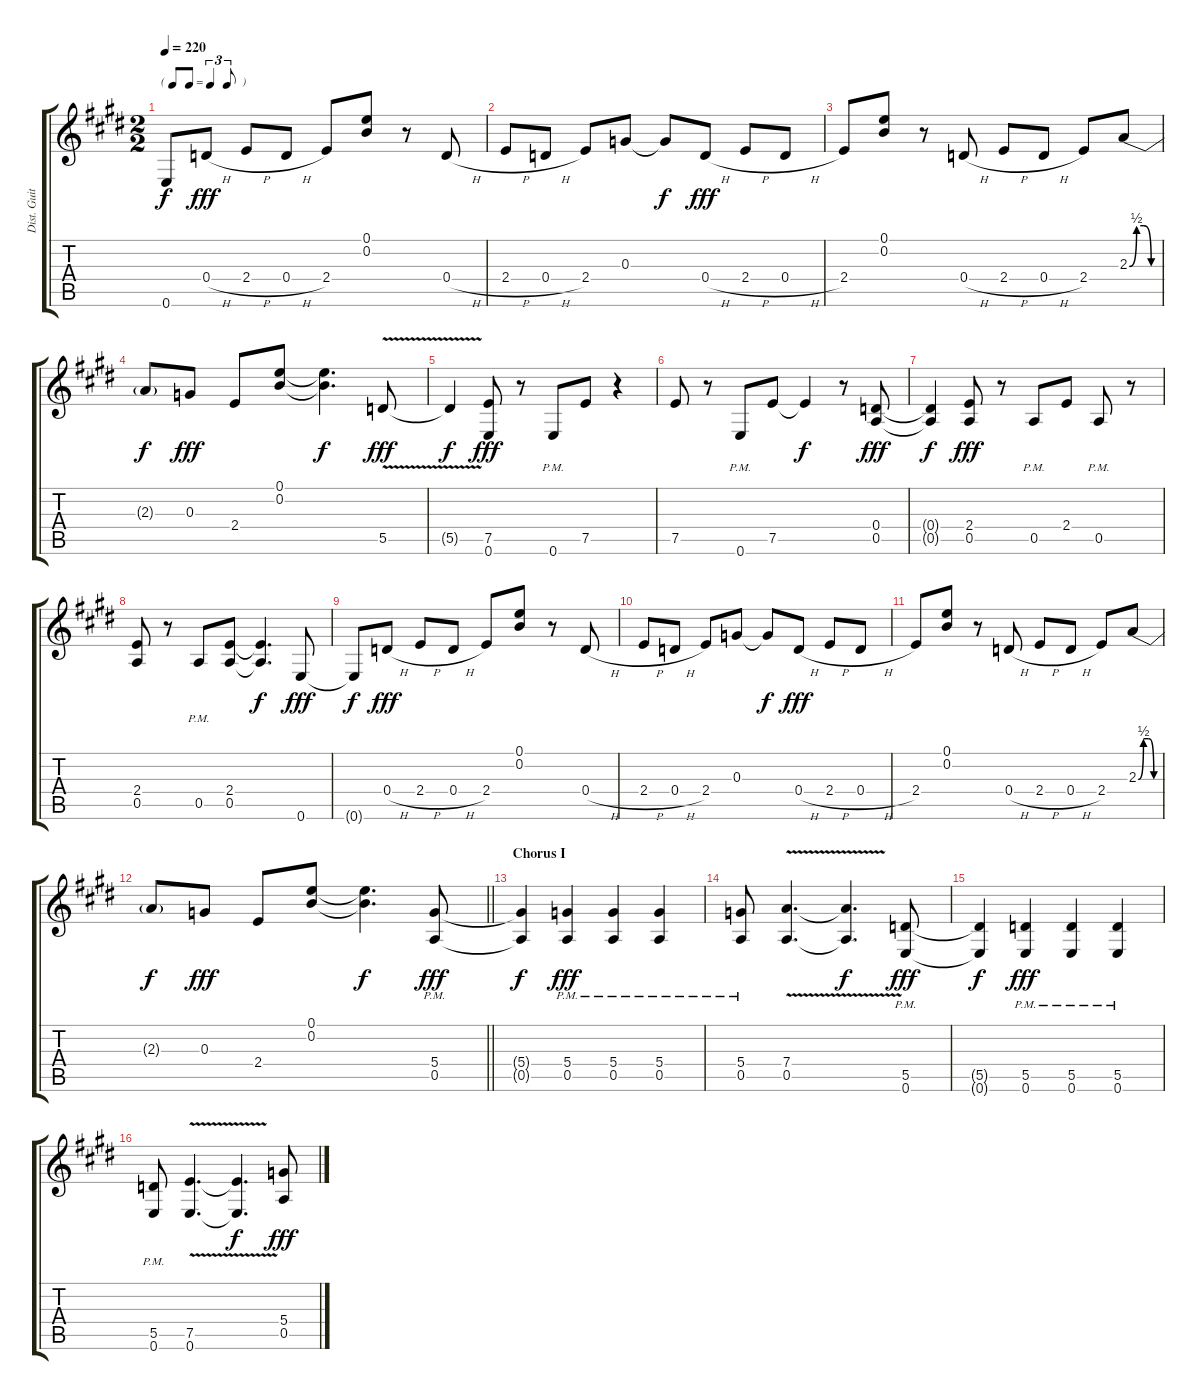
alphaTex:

\track ("Dist. Guitar" "Dist. Guit") {instrument distortionguitar}
\staff {score tabs}
\tuning (E4 B3 G3 D3 A2 E2) {hide}
\ts (2 2)
\tf triplet8th
\tempo 220
\clef g2
\ks e
0.6{t}.8{dy f} 0.4{h}.8{dy fff} 2.4{h}.8 0.4{h}.8 2.4.8 (0.1 0.2).8 r.8 0.4{h}.8 |
2.4{h}.8 0.4{h}.8 2.4.8 0.3.8 0.3{t}.8{dy f} 0.4{h}.8{dy fff} 2.4{h}.8 0.4{h}.8 |
2.4.8 (0.1 0.2).8 r.8 0.4{h}.8 2.4{h}.8 0.4{h}.8 2.4.8 2.3{be (custom 0 0 15 2 30 2 45 0 60 0)}.8 |
2.3{t}.8{dy f} 0.3.8{dy fff} 2.4.8 (0.1 0.2).8 (0.1{t} 0.2{t}).4{d dy f} 5.5{v}.8{dy fff} |
5.5{t}.4{dy f} (7.5 0.6).8{dy fff} r.8 0.6{pm}.8 7.5.8 r.4 |
7.5.8 r.8 0.6{pm}.8 7.5.8 7.5{t}.4{dy f} r.8 (0.4 0.5).8{dy fff} |
(0.4{t} 0.5{t}).4{dy f} (2.4 0.5).8{dy fff} r.8 0.5{pm}.8 2.4.8 0.5{pm}.8 r.8 |
(2.4 0.5).8 r.8 0.5{pm}.8 (2.4 0.5).8 (2.4{t} 0.5{t}).4{d dy f} 0.6.8{dy fff} |
0.6{t}.8{dy f} 0.4{h}.8{dy fff} 2.4{h}.8 0.4{h}.8 2.4.8 (0.1 0.2).8 r.8 0.4{h}.8 |
2.4{h}.8 0.4{h}.8 2.4.8 0.3.8 0.3{t}.8{dy f} 0.4{h}.8{dy fff} 2.4{h}.8 0.4{h}.8 |
2.4.8 (0.1 0.2).8 r.8 0.4{h}.8 2.4{h}.8 0.4{h}.8 2.4.8 2.3{be (custom 0 0 15 2 30 2 45 0 60 0)}.8 |
\barLineRight lightlight
2.3{t}.8{dy f} 0.3.8{dy fff} 2.4.8 (0.1 0.2).8 (0.1{t} 0.2{t}).4{d dy f} (5.4{pm} 0.5{pm}).8{dy fff} |
\section ("" "Chorus I")
(5.4{t} 0.5{t}).4{dy f} (5.4{pm} 0.5{pm}).4{dy fff} (5.4{pm} 0.5{pm}).4 (5.4{pm} 0.5{pm}).4 |
(5.4{pm} 0.5{pm}).8 (7.4{v} 0.5).4{d} (7.4{t} 0.5{t}).4{d dy f} (5.5{pm} 0.6{pm}).8{dy fff} |
(5.5{t} 0.6{t}).4{dy f} (5.5{pm} 0.6{pm}).4{dy fff} (5.5{pm} 0.6{pm}).4 (5.5{pm} 0.6{pm}).4 |
(5.5{pm} 0.6{pm}).8 (7.5{v} 0.6).4{d} (7.5{t} 0.6{t}).4{d dy f} (5.4 0.5).8{dy fff}
